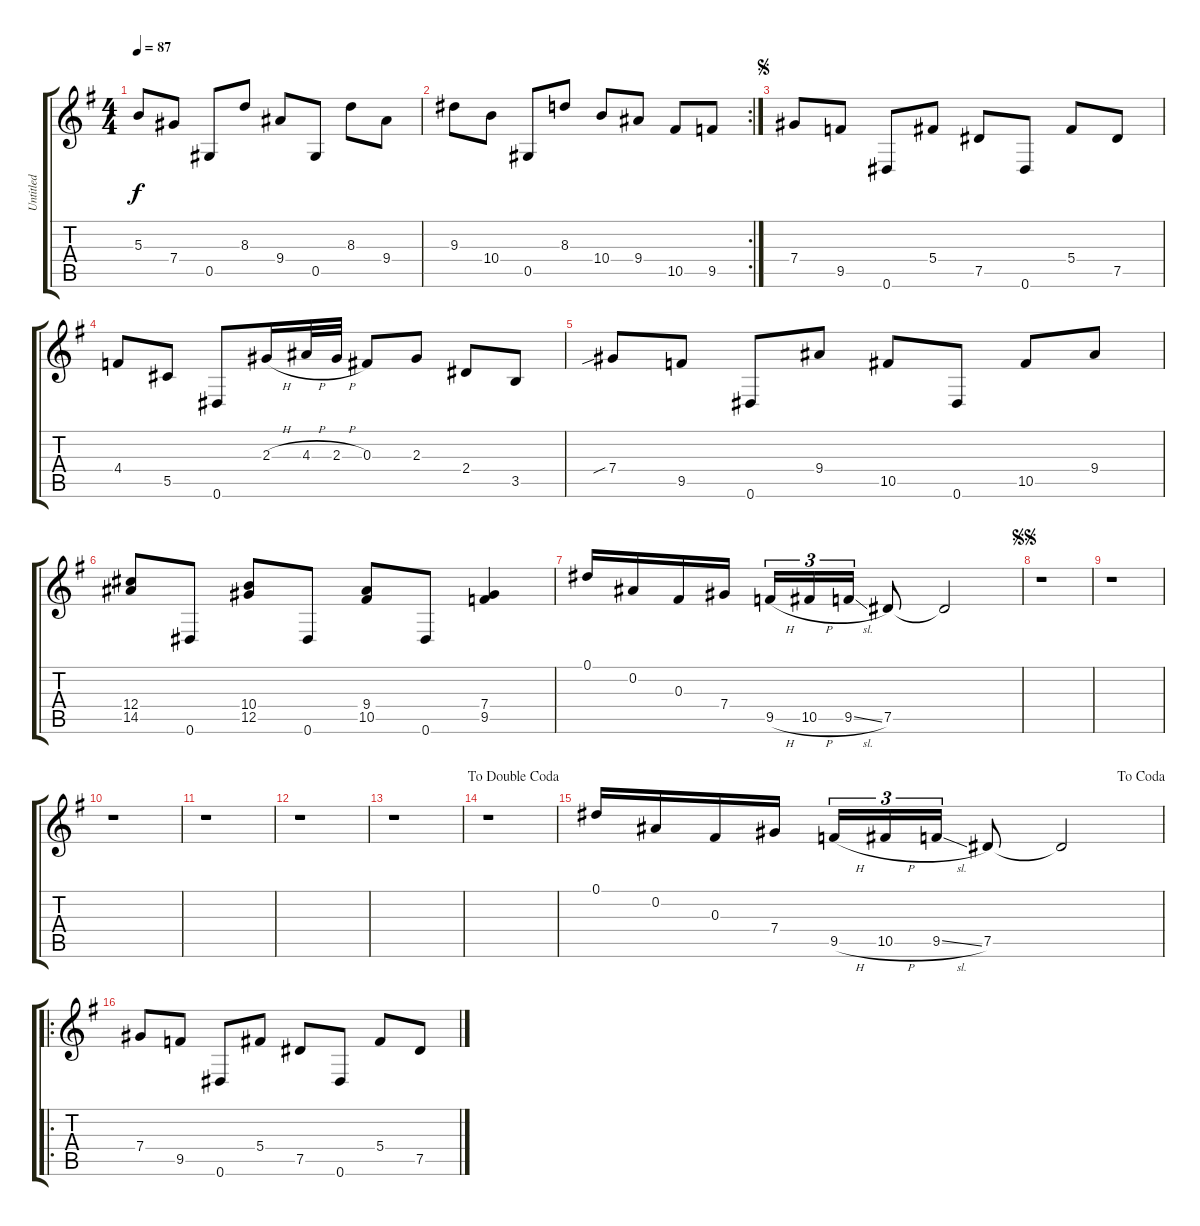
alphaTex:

\track ("Untitled" "Untitled") {instrument acousticguitarnylon}
\staff {score tabs}
\tuning (Eb4 Bb3 Gb3 Db3 Ab2 Eb2) {hide}
\ts (4 4)
\tempo 87
\clef g2
\ks g
5.3.8{dy f} 7.4.8 0.5.8 8.3.8 9.4.8 0.5.8 8.3.8 9.4.8 |
\rc 2
9.3.8 10.4.8 0.5.8 8.3.8 10.4.8 9.4.8 10.5.8 9.5.8 |
\jump segno
7.4.8 9.5.8 0.6.8 5.4.8 7.5.8 0.6.8 5.4.8 7.5.8 |
4.4.8 5.5.8 0.6.8 2.3{h}.16 4.3{h}.32 2.3{h}.32 0.3.8 2.3.8 2.4.8 3.5.8 |
7.4{sib}.8 9.5.8 0.6.8 9.4.8 10.5.8 0.6.8 10.5.8 9.4.8 |
(12.4 14.5).8 0.6.8 (10.4 12.5).8 0.6.8 (9.4 10.5).8 0.6.8 (7.4 9.5).4 |
0.1.16 0.2.16 0.3.16 7.4.16 9.5{h}.16{tu (3 2)} 10.5{h}.16{tu (3 2)} 9.5{sl}.16{tu (3 2)} 7.5.8 7.5{t}.2 |
\jump segnosegno
r.1 |
r.1 |
r.1 |
r.1 |
r.1 |
r.1 |
\jump dadoublecoda
r.1 |
\jump dacoda
0.1.16 0.2.16 0.3.16 7.4.16 9.5{h}.16{tu (3 2)} 10.5{h}.16{tu (3 2)} 9.5{sl}.16{tu (3 2)} 7.5.8 7.5{t}.2 |
\ro
7.4.8 9.5.8 0.6.8 5.4.8 7.5.8 0.6.8 5.4.8 7.5.8
